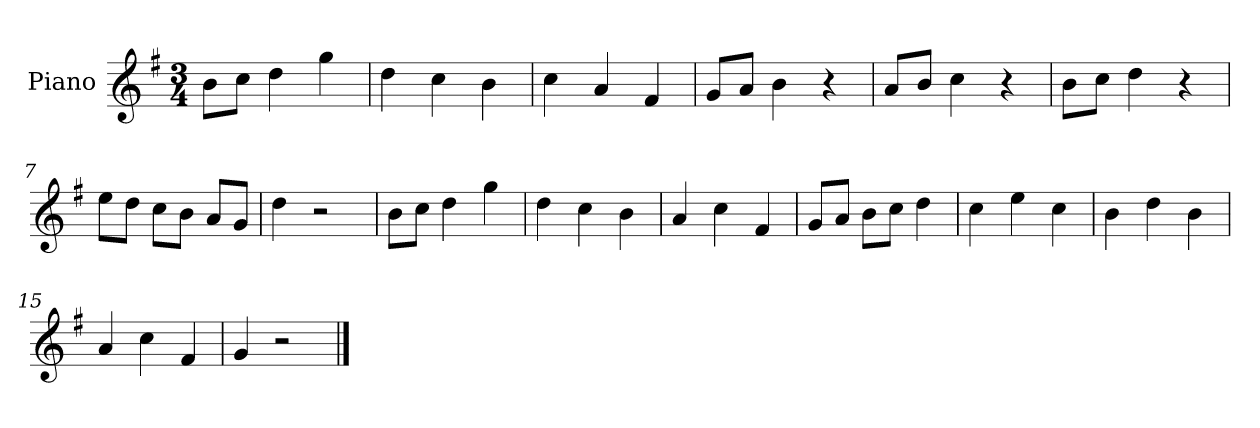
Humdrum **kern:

**kern
*part1
*staff1
*I"Piano
*I'Pno
*clefG2
*k[f#]
*G:
*M3/4
=1
8b\L
8cc\J
4dd\
4gg\
=2
4dd\
4cc\
4b\
=3
4cc\
4a/
4f#/
=4
8g/L
8a/J
4b\
4r
=5
8a/L
8b/J
4cc\
4r
=6
8b\L
8cc\J
4dd\
4r
=7
8ee\L
8dd\J
8cc\L
8b\J
8a/L
8g/J
=8
4dd\
2r
=9
8b\L
8cc\J
4dd\
4gg\
=10
4dd\
4cc\
4b\
=11
4a/
4cc\
4f#/
=12
8g/L
8a/J
8b\L
8cc\J
4dd\
=13
4cc\
4ee\
4cc\
=14
4b\
4dd\
4b\
=15
4a/
4cc\
4f#/
=16
4g/
2r
==
*-
